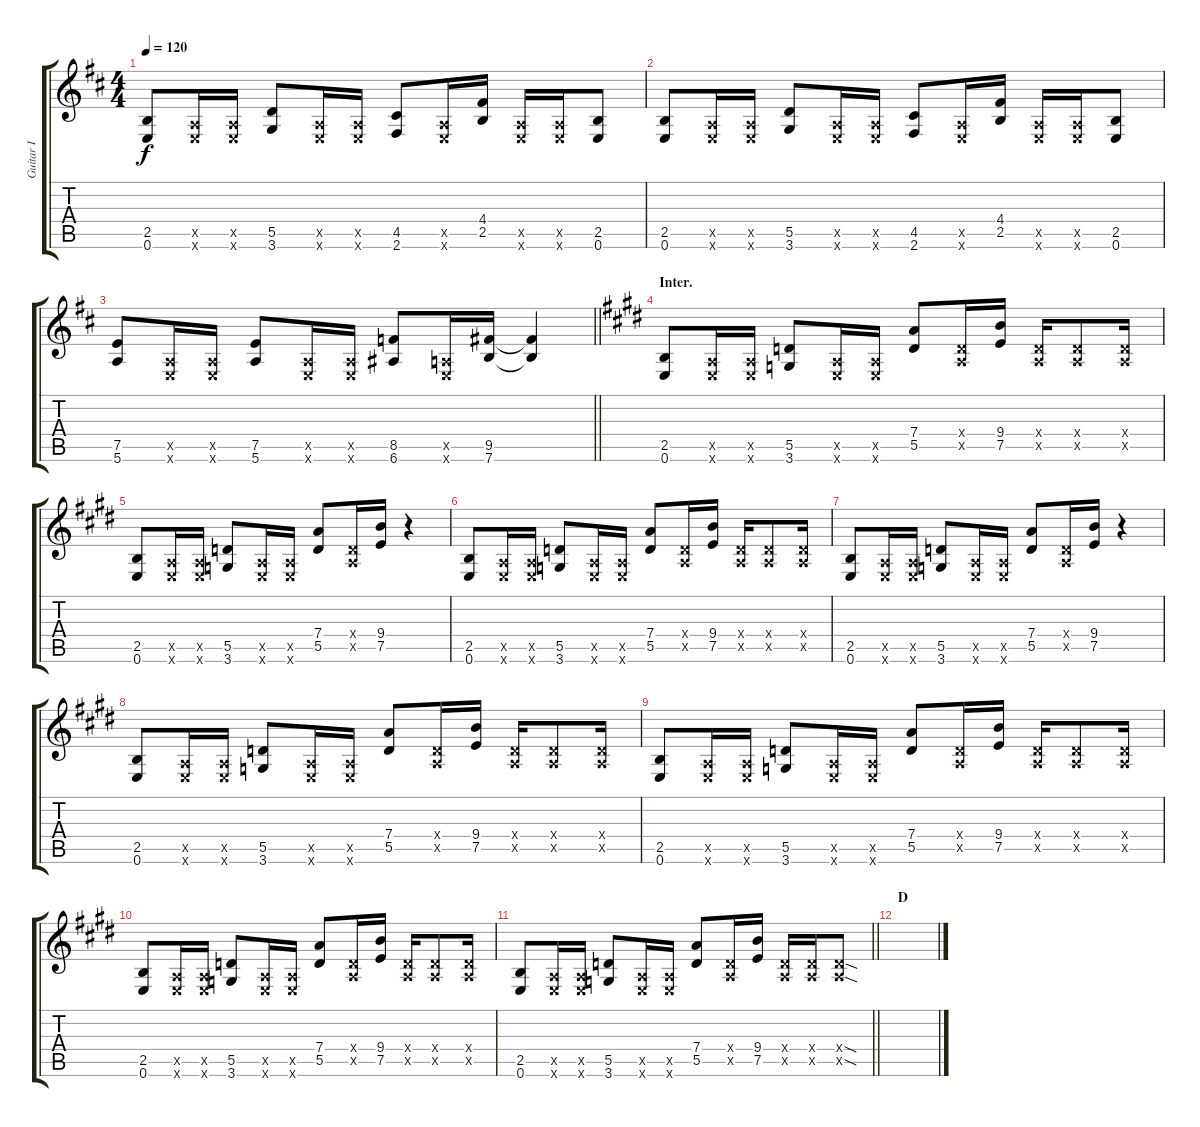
\track ("Guitar I" "Guitar I") {instrument distortionguitar}
\staff {score tabs}
\tuning (E4 B3 G3 D3 A2 E2) {hide}
\ts (4 4)
\tempo 120
\clef g2
\ks d
(2.5 0.6).8{dy f} (0.5{x} 0.6{x}).16 (0.5{x} 0.6{x}).16 (5.5 3.6).8 (0.5{x} 0.6{x}).16 (0.5{x} 0.6{x}).16 (4.5 2.6).8 (0.5{x} 0.6{x}).16 (4.4 2.5).16 (0.5{x} 0.6{x}).16 (0.5{x} 0.6{x}).16 (2.5 0.6).8 |
(2.5 0.6).8 (0.5{x} 0.6{x}).16 (0.5{x} 0.6{x}).16 (5.5 3.6).8 (0.5{x} 0.6{x}).16 (0.5{x} 0.6{x}).16 (4.5 2.6).8 (0.5{x} 0.6{x}).16 (4.4 2.5).16 (0.5{x} 0.6{x}).16 (0.5{x} 0.6{x}).16 (2.5 0.6).8 |
\barLineRight lightlight
(7.5 5.6).8 (0.5{x} 0.6{x}).16 (0.5{x} 0.6{x}).16 (7.5 5.6).8 (0.5{x} 0.6{x}).16 (0.5{x} 0.6{x}).16 (8.5 6.6).8 (0.5{x} 0.6{x}).16 (9.5 7.6).16 (9.5{t} 7.6{t}).4 |
\section ("" "Inter.")
\ks e
(2.5 0.6).8 (0.5{x} 0.6{x}).16 (0.5{x} 0.6{x}).16 (5.5 3.6).8 (0.5{x} 0.6{x}).16 (0.5{x} 0.6{x}).16 (7.4 5.5).8 (0.4{x} 0.5{x}).16 (9.4 7.5).16 (0.4{x} 0.5{x}).16 (0.4{x} 0.5{x}).8 (0.4{x} 0.5{x}).16 |
(2.5 0.6).8 (0.5{x} 0.6{x}).16 (0.5{x} 0.6{x}).16 (5.5 3.6).8 (0.5{x} 0.6{x}).16 (0.5{x} 0.6{x}).16 (7.4 5.5).8 (0.4{x} 0.5{x}).16 (9.4 7.5).16 r.4 |
(2.5 0.6).8 (0.5{x} 0.6{x}).16 (0.5{x} 0.6{x}).16 (5.5 3.6).8 (0.5{x} 0.6{x}).16 (0.5{x} 0.6{x}).16 (7.4 5.5).8 (0.4{x} 0.5{x}).16 (9.4 7.5).16 (0.4{x} 0.5{x}).16 (0.4{x} 0.5{x}).8 (0.4{x} 0.5{x}).16 |
(2.5 0.6).8 (0.5{x} 0.6{x}).16 (0.5{x} 0.6{x}).16 (5.5 3.6).8 (0.5{x} 0.6{x}).16 (0.5{x} 0.6{x}).16 (7.4 5.5).8 (0.4{x} 0.5{x}).16 (9.4 7.5).16 r.4 |
(2.5 0.6).8 (0.5{x} 0.6{x}).16 (0.5{x} 0.6{x}).16 (5.5 3.6).8 (0.5{x} 0.6{x}).16 (0.5{x} 0.6{x}).16 (7.4 5.5).8 (0.4{x} 0.5{x}).16 (9.4 7.5).16 (0.4{x} 0.5{x}).16 (0.4{x} 0.5{x}).8 (0.4{x} 0.5{x}).16 |
(2.5 0.6).8 (0.5{x} 0.6{x}).16 (0.5{x} 0.6{x}).16 (5.5 3.6).8 (0.5{x} 0.6{x}).16 (0.5{x} 0.6{x}).16 (7.4 5.5).8 (0.4{x} 0.5{x}).16 (9.4 7.5).16 (0.4{x} 0.5{x}).16 (0.4{x} 0.5{x}).8 (0.4{x} 0.5{x}).16 |
(2.5 0.6).8 (0.5{x} 0.6{x}).16 (0.5{x} 0.6{x}).16 (5.5 3.6).8 (0.5{x} 0.6{x}).16 (0.5{x} 0.6{x}).16 (7.4 5.5).8 (0.4{x} 0.5{x}).16 (9.4 7.5).16 (0.4{x} 0.5{x}).16 (0.4{x} 0.5{x}).8 (0.4{x} 0.5{x}).16 |
\barLineRight lightlight
(2.5 0.6).8 (0.5{x} 0.6{x}).16 (0.5{x} 0.6{x}).16 (5.5 3.6).8 (0.5{x} 0.6{x}).16 (0.5{x} 0.6{x}).16 (7.4 5.5).8 (0.4{x} 0.5{x}).16 (9.4 7.5).16 (0.4{x} 0.5{x}).16 (0.4{x} 0.5{x}).16 (0.4{sod x} 0.5{sod x}).8 |
\section ("" "D")
